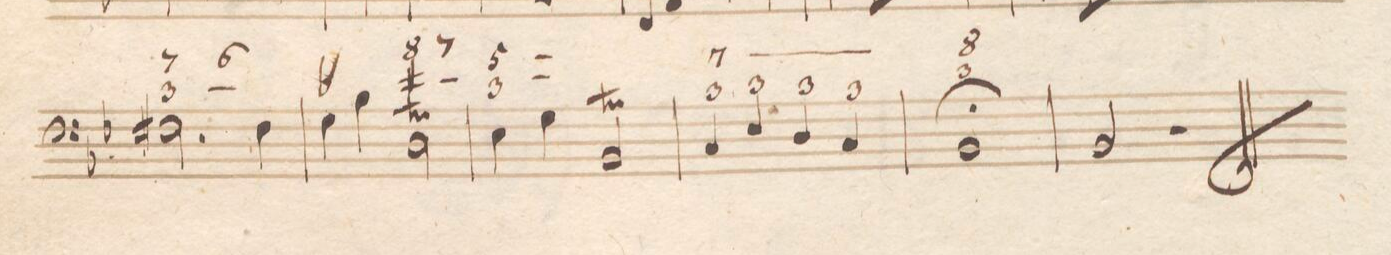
**kern	**fba	**dynam
*I"Organo	*	*
*clefF4	*	*
*k[b-e-]	*	*
*met(c)	*	*
*M4/4	*	*
2.F#X\	7 3	.
.	6 _	.
4F#\	.	.
=113	=113	=113
4G\	.	.
4B-\	.	.
2Dt\	8 #	.
.	7 _	.
=114	=114	=114
4E-\	5 3	.
4G\	_ _	.
2BB-T/	.	.
=115	=115	=115
4C/	7_ 3	.
4E-/	x 3	.
4D/	x 3	.
4C/	x 3	.
=116	=116	=116
1BB-/;	8 3	.
=117	=117	=117
2BB-/	.	.
2r	.	.
==	==	==
*-	*-	*-
